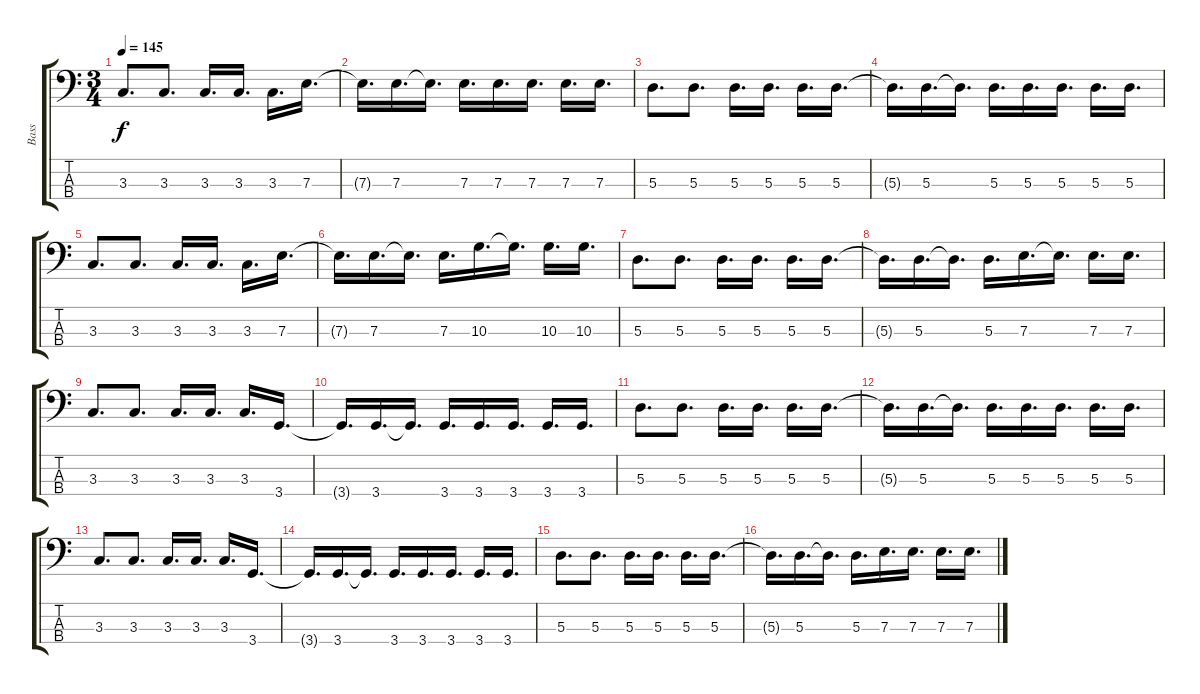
\track ("Bass" "Bass") {instrument electricbasspick}
\staff {score tabs}
\tuning (G2 D2 A1 E1) {hide}
\ts (3 4)
\tempo 145
\clef f4
\ks c
3.3.8{d dy f} 3.3.8{d} 3.3.16{d} 3.3.16{d} 3.3.16{d} 7.3.16{d} |
7.3{t}.16{d} 7.3.16{d} 7.3{t}.16{d} 7.3.16{d} 7.3.16{d} 7.3.16{d} 7.3.16{d} 7.3.16{d} |
5.3.8{d} 5.3.8{d} 5.3.16{d} 5.3.16{d} 5.3.16{d} 5.3.16{d} |
5.3{t}.16{d} 5.3.16{d} 5.3{t}.16{d} 5.3.16{d} 5.3.16{d} 5.3.16{d} 5.3.16{d} 5.3.16{d} |
3.3.8{d} 3.3.8{d} 3.3.16{d} 3.3.16{d} 3.3.16{d} 7.3.16{d} |
7.3{t}.16{d} 7.3.16{d} 7.3{t}.16{d} 7.3.16{d} 10.3.16{d} 10.3{t}.16{d} 10.3.16{d} 10.3.16{d} |
5.3.8{d} 5.3.8{d} 5.3.16{d} 5.3.16{d} 5.3.16{d} 5.3.16{d} |
5.3{t}.16{d} 5.3.16{d} 5.3{t}.16{d} 5.3.16{d} 7.3.16{d} 7.3{t}.16{d} 7.3.16{d} 7.3.16{d} |
3.3.8{d} 3.3.8{d} 3.3.16{d} 3.3.16{d} 3.3.16{d} 3.4.16{d} |
3.4{t}.16{d} 3.4.16{d} 3.4{t}.16{d} 3.4.16{d} 3.4.16{d} 3.4.16{d} 3.4.16{d} 3.4.16{d} |
5.3.8{d} 5.3.8{d} 5.3.16{d} 5.3.16{d} 5.3.16{d} 5.3.16{d} |
5.3{t}.16{d} 5.3.16{d} 5.3{t}.16{d} 5.3.16{d} 5.3.16{d} 5.3.16{d} 5.3.16{d} 5.3.16{d} |
3.3.8{d} 3.3.8{d} 3.3.16{d} 3.3.16{d} 3.3.16{d} 3.4.16{d} |
3.4{t}.16{d} 3.4.16{d} 3.4{t}.16{d} 3.4.16{d} 3.4.16{d} 3.4.16{d} 3.4.16{d} 3.4.16{d} |
5.3.8{d} 5.3.8{d} 5.3.16{d} 5.3.16{d} 5.3.16{d} 5.3.16{d} |
5.3{t}.16{d} 5.3.16{d} 5.3{t}.16{d} 5.3.16{d} 7.3.16{d} 7.3.16{d} 7.3.16{d} 7.3.16{d}
